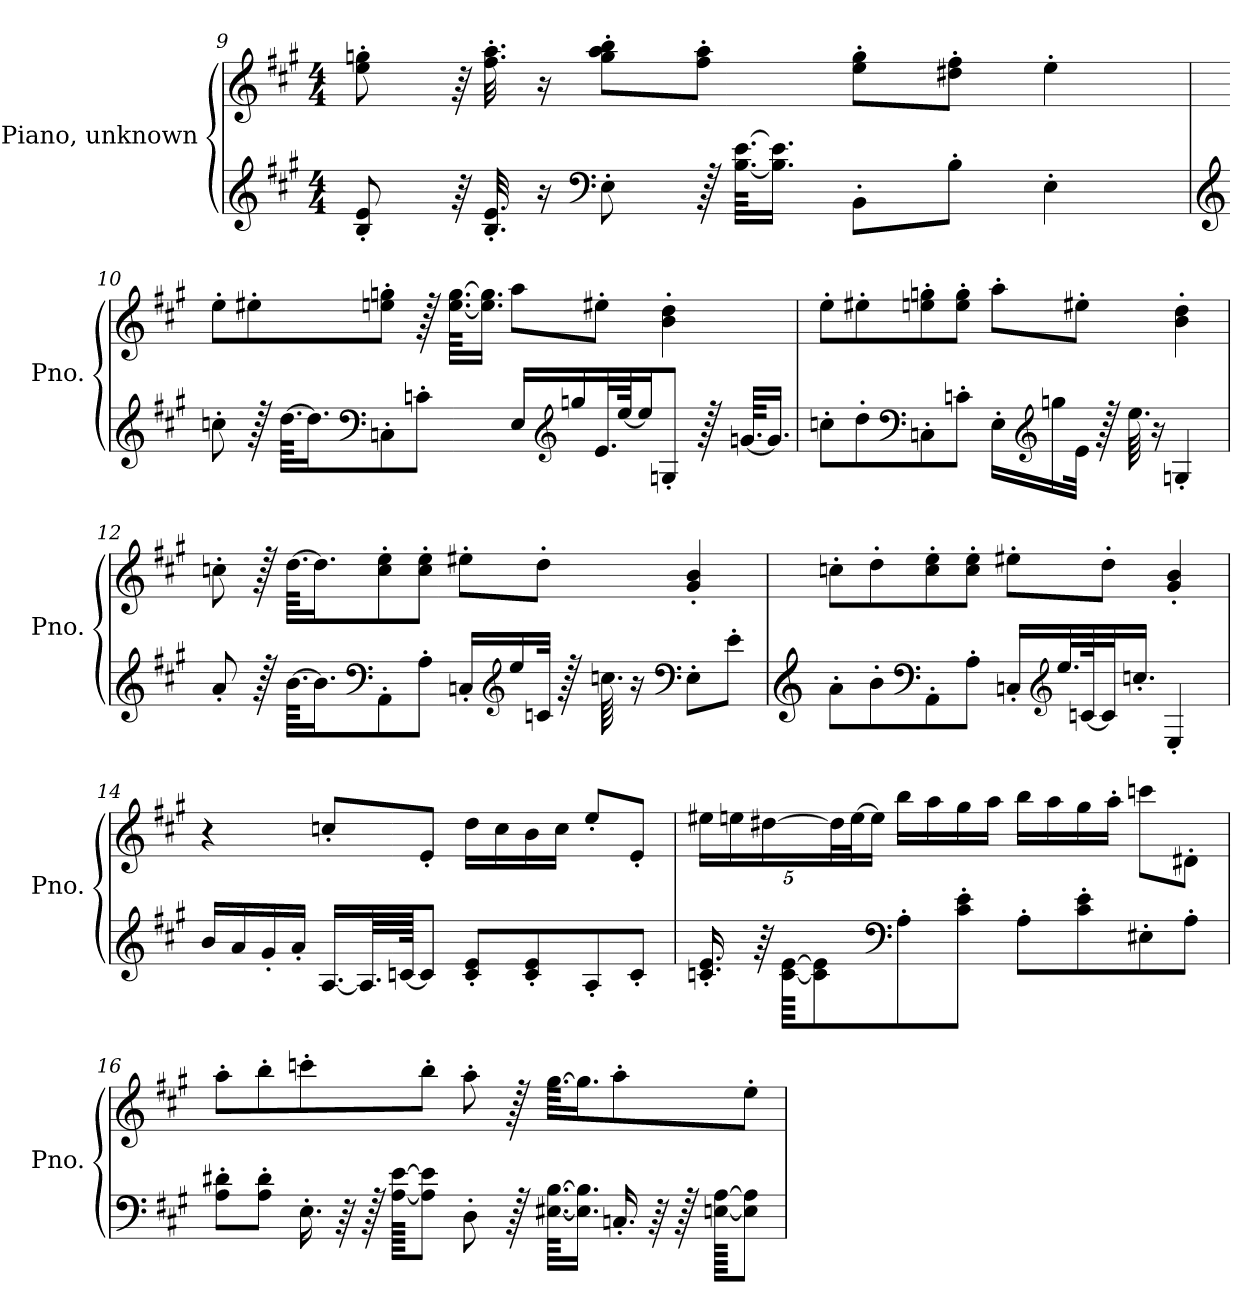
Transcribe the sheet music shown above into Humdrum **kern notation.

**kern	**kern
*part1	*part1
*staff2	*staff1
*I"Piano, unknown	*
*I'Pno.	*
!!LO:PB:g=z
*clefG2	*clefG2
*k[f#c#g#]	*k[f#c#g#]
*M4/4	*M4/4
=9	=9
8B/' 8e/'	8ee\' 8ggn\'
64r	64r
32.B/' 32.e/'	32.ff#\' 32.aa\'
16r	16r
*clefF4	*
8E'\	8gg\' 8aa\' 8bb\'L
128r	8ff#\' 8aa\'J
[64.B\ [64.e\KKLL	.
16.B\] 16.e\]JJ	.
8BB'\L	8ee\' 8gg\'L
8B'\J	8dd#X\' 8ff#\'J
4E'\	4ee'\
!!LO:LB:g=z
=10	=10
*clefG2	*
8ccn'\	8ee'\L
128r	8ee#X'\
[64.dd\KKLL	.
16.dd\J]	.
*clefF4	*
8Cn'\	8een\' 8ggn\'J
8cn'\J	128r
.	[64.ee\ [64.gg\KKLL
.	16.ee\] 16.gg\]JJ
16E/LL	8aa\L
*clefG2	*
16ggn/	.
32.e/L	8ee#X'\J
[64ee/JK	.
16ee/J]	.
8Gn'/J	4b\' 4dd\'
128r	.
[64.gn/KKLL	.
16.g/JJ]	.
!!LO:LB:g=z
=11	=11
8ccn'\L	8ee'\L
8dd'\	8ee#X'\
*clefF4	*
8Cn'\	8een\' 8ggn\'
8cn'\J	8ee\' 8gg\'J
16E'\LL	8aa'\L
*clefG2	*
16ggn\	.
32e\JJk	8ee#X'\J
128r	.
64.ee\	.
16r	.
4Gn'/	4b\' 4dd\'
=12	=12
8a'/	8ccn'\
128r	128r
[64.b\KKLL	[64.dd\KKLL
16.b\J]	16.dd\J]
*clefF4	*
8AA'\	8cc\' 8ee\'
8A'\J	8cc\' 8ee\'J
16Cn'/LL	8ee#X'\L
*clefG2	*
16ee/	.
32cn/JJk	8dd'\J
128r	.
64.ccn\	.
16r	.
*clefF4	*
8E'\L	4g#/' 4b/'
8e'\J	.
!!LO:LB:g=z
=13	=13
*clefG2	*
8a'\L	8ccn'\L
8b'\	8dd'\
*clefF4	*
8AA'\	8cc\' 8ee\'
8A'\J	8cc\' 8ee\'J
16Cn'/LL	8ee#X'\L
*clefG2	*
32.ee/L	.
[64cn/K	.
32c/J]	8dd'\J
16.ccn'/JJ	.
4E'/	4g#/' 4b/'
=14	=14
16b/LL	4r
16a/	.
16g#'/	.
16a'/JJ	.
[16.A/LL	8ccn'/L
64.A/LL]	.
[128cn/JJJK	.
8c/J]	8e'/J
8c/' 8e/'L	16dd\LL
.	16cc\
8c/' 8e/'	16b\
.	16cc\JJ
8A'/	8ee'/L
8c'/J	8e'/J
!!LO:LB:g=z
=15	=15
*	*Xbrackettup
16.cn/' 16.e/'	20ee#X\LL
.	20een\
64r	.
.	[20dd#X\
[64c\ [64e\KKKL	.
8c\] 8e\]	.
.	40dd#\L]
.	[40ee\J
.	20ee\JJ]
*clefF4	*
8A'\	16bb\LL
.	16aa\
8c\' 8e\'J	16gg#\
.	16aa\JJ
8A'\L	16bb\LL
.	16aa\
8c\' 8e\'	16gg#\
.	16aa'\JJ
8E#X'\	8cccn\L
8A'\J	8d#X'\J
!!LO:LB:g=z
=16	=16
8A\' 8d#X\'L	8aa'\L
8A\' 8d#\'J	8bb'\
16.E'\	8cccn'\
64r	.
128r	.
[128A\ [128e\KKKKL	.
8A\] 8e\]J	8bb'\J
8D'\	8aa'\
128r	128r
[64.E#X\ [64.B\KKLL	[64.gg#\KKLL
16.E#\] 16.B\]JJ	16.gg#\J]
16.Cn'/	8aa'\
64r	.
128r	.
[128En\ [128A\KKKKL	.
8E\] 8A\]J	8ee'\J
=	=
*-	*-
